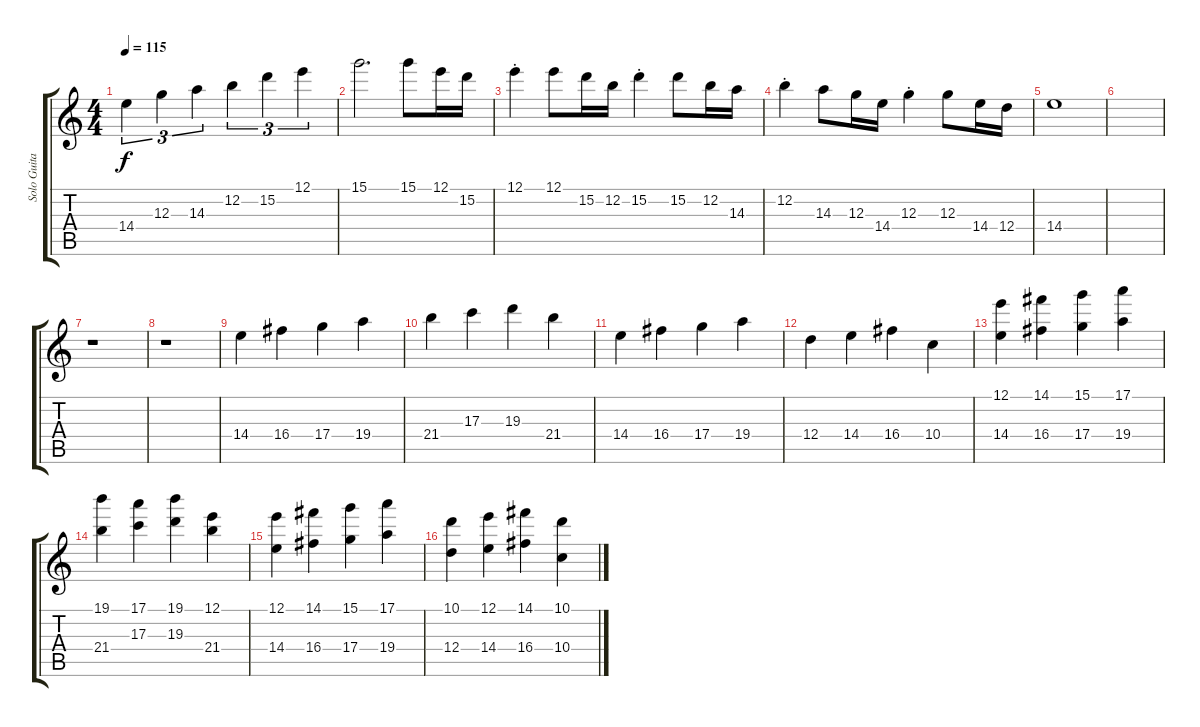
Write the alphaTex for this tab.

\track ("Solo Guitar" "Solo Guita") {instrument electricguitarjazz}
\staff {score tabs}
\tuning (E4 B3 G3 D3 A2 E2) {hide}
\ts (4 4)
\tempo 115
\clef g2
\ks c
14.4.4{tu (3 2) dy f} 12.3.4{tu (3 2)} 14.3.4{tu (3 2)} 12.2.4{tu (3 2)} 15.2.4{tu (3 2)} 12.1.4{tu (3 2)} |
15.1.2{d} 15.1.8 12.1.16 15.2.16 |
12.1{st}.4 12.1.8 15.2.16 12.2.16 15.2{st}.4 15.2.8 12.2.16 14.3.16 |
12.2{st}.4 14.3.8 12.3.16 14.4.16 12.3{st}.4 12.3.8 14.4.16 12.4.16 |
14.4.1 |
|
r.1 |
r.1 |
14.4.4 16.4.4 17.4.4 19.4.4 |
21.4.4 17.3.4 19.3.4 21.4.4 |
14.4.4 16.4.4 17.4.4 19.4.4 |
12.4.4 14.4.4 16.4.4 10.4.4 |
(12.1 14.4).4 (14.1 16.4).4 (15.1 17.4).4 (17.1 19.4).4 |
(19.1 21.4).4 (17.1 17.3).4 (19.1 19.3).4 (12.1 21.4).4 |
(12.1 14.4).4 (14.1 16.4).4 (15.1 17.4).4 (17.1 19.4).4 |
(10.1 12.4).4 (12.1 14.4).4 (14.1 16.4).4 (10.1 10.4).4
